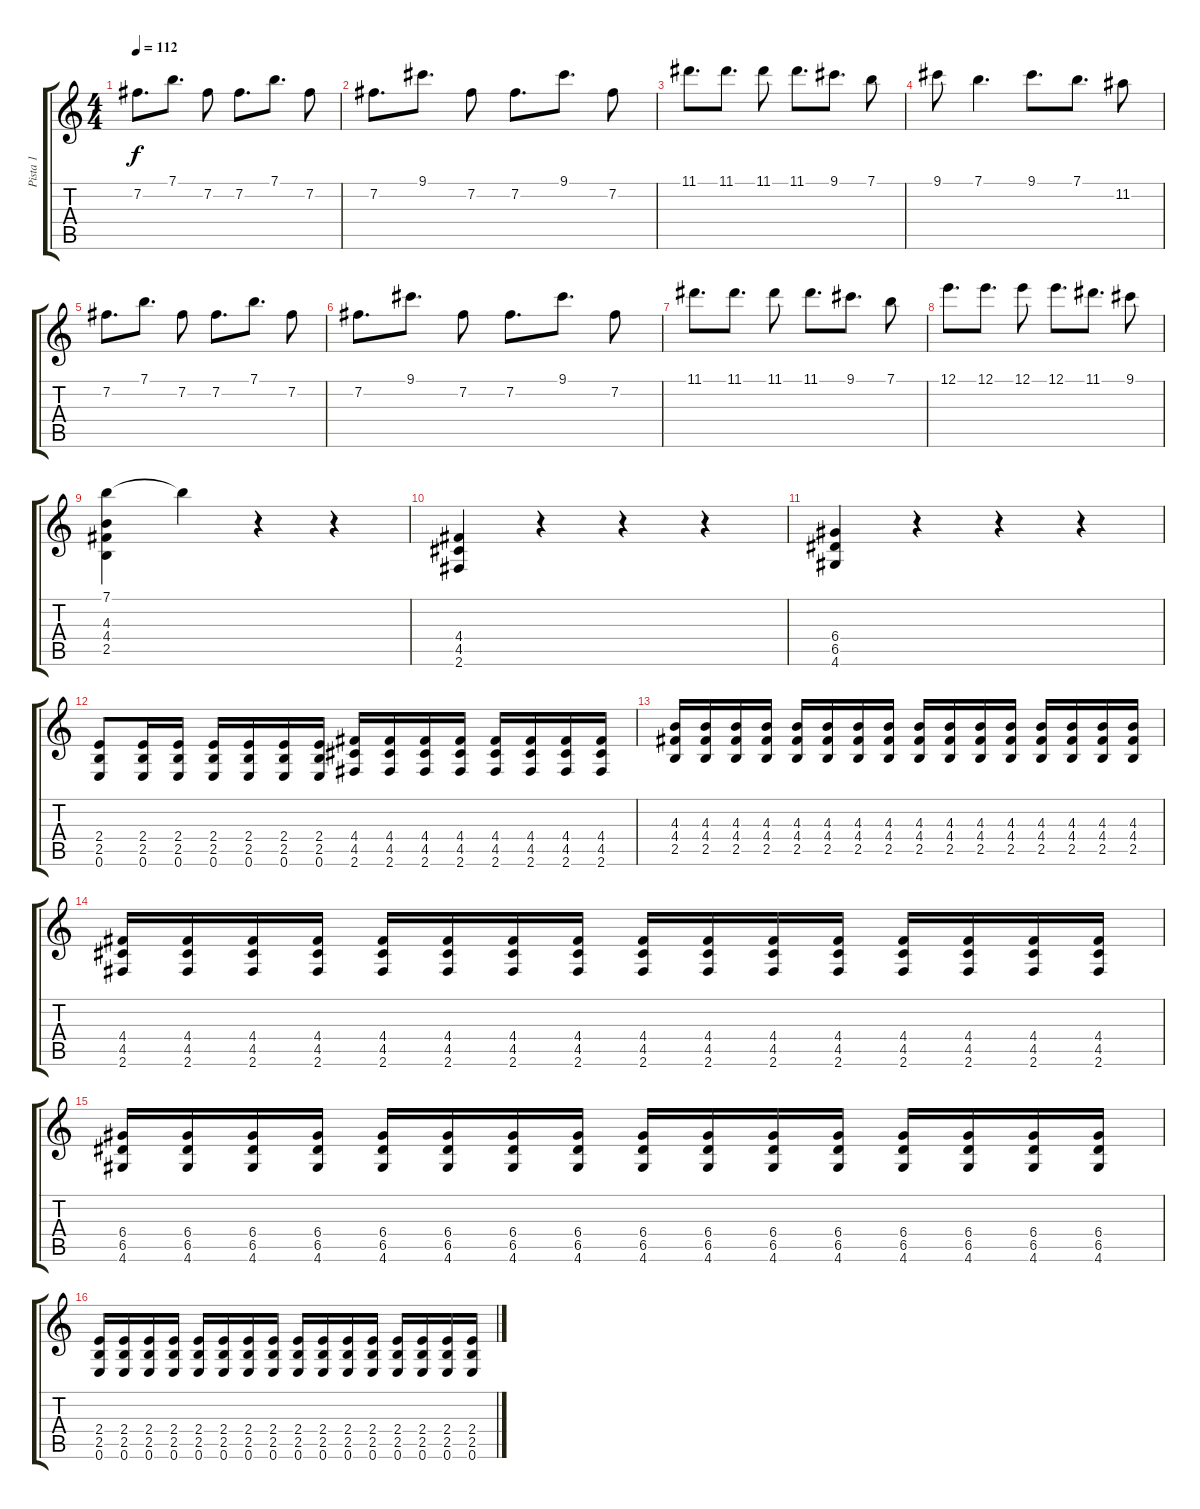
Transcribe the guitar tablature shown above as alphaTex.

\track ("Pista 1" "Pista 1") {instrument distortionguitar}
\staff {score tabs}
\tuning (E4 B3 G3 D3 A2 E2) {hide}
\ts (4 4)
\tempo 112
\clef g2
\ks c
7.2.8{d dy f} 7.1.8{d} 7.2.8 7.2.8{d} 7.1.8{d} 7.2.8 |
7.2.8{d} 9.1.8{d} 7.2.8 7.2.8{d} 9.1.8{d} 7.2.8 |
11.1.8{d} 11.1.8{d} 11.1.8 11.1.8{d} 9.1.8{d} 7.1.8 |
9.1.8 7.1.4{d} 9.1.8{d} 7.1.8{d} 11.2.8 |
7.2.8{d} 7.1.8{d} 7.2.8 7.2.8{d} 7.1.8{d} 7.2.8 |
7.2.8{d} 9.1.8{d} 7.2.8 7.2.8{d} 9.1.8{d} 7.2.8 |
11.1.8{d} 11.1.8{d} 11.1.8 11.1.8{d} 9.1.8{d} 7.1.8 |
12.1.8{d} 12.1.8{d} 12.1.8 12.1.8{d} 11.1.8{d} 9.1.8 |
(7.1 4.3 4.4 2.5).4 7.1{t}.4 r.4 r.4 |
(4.4 4.5 2.6).4 r.4 r.4 r.4 |
(6.4 6.5 4.6).4 r.4 r.4 r.4 |
(2.4 2.5 0.6).8 (2.4 2.5 0.6).16 (2.4 2.5 0.6).16 (2.4 2.5 0.6).16 (2.4 2.5 0.6).16 (2.4 2.5 0.6).16 (2.4 2.5 0.6).16 (4.4 4.5 2.6).16 (4.4 4.5 2.6).16 (4.4 4.5 2.6).16 (4.4 4.5 2.6).16 (4.4 4.5 2.6).16 (4.4 4.5 2.6).16 (4.4 4.5 2.6).16 (4.4 4.5 2.6).16 |
(4.3 4.4 2.5).16 (4.3 4.4 2.5).16 (4.3 4.4 2.5).16 (4.3 4.4 2.5).16 (4.3 4.4 2.5).16 (4.3 4.4 2.5).16 (4.3 4.4 2.5).16 (4.3 4.4 2.5).16 (4.3 4.4 2.5).16 (4.3 4.4 2.5).16 (4.3 4.4 2.5).16 (4.3 4.4 2.5).16 (4.3 4.4 2.5).16 (4.3 4.4 2.5).16 (4.3 4.4 2.5).16 (4.3 4.4 2.5).16 |
(4.4 4.5 2.6).16 (4.4 4.5 2.6).16 (4.4 4.5 2.6).16 (4.4 4.5 2.6).16 (4.4 4.5 2.6).16 (4.4 4.5 2.6).16 (4.4 4.5 2.6).16 (4.4 4.5 2.6).16 (4.4 4.5 2.6).16 (4.4 4.5 2.6).16 (4.4 4.5 2.6).16 (4.4 4.5 2.6).16 (4.4 4.5 2.6).16 (4.4 4.5 2.6).16 (4.4 4.5 2.6).16 (4.4 4.5 2.6).16 |
(6.4 6.5 4.6).16 (6.4 6.5 4.6).16 (6.4 6.5 4.6).16 (6.4 6.5 4.6).16 (6.4 6.5 4.6).16 (6.4 6.5 4.6).16 (6.4 6.5 4.6).16 (6.4 6.5 4.6).16 (6.4 6.5 4.6).16 (6.4 6.5 4.6).16 (6.4 6.5 4.6).16 (6.4 6.5 4.6).16 (6.4 6.5 4.6).16 (6.4 6.5 4.6).16 (6.4 6.5 4.6).16 (6.4 6.5 4.6).16 |
(2.4 2.5 0.6).16 (2.4 2.5 0.6).16 (2.4 2.5 0.6).16 (2.4 2.5 0.6).16 (2.4 2.5 0.6).16 (2.4 2.5 0.6).16 (2.4 2.5 0.6).16 (2.4 2.5 0.6).16 (2.4 2.5 0.6).16 (2.4 2.5 0.6).16 (2.4 2.5 0.6).16 (2.4 2.5 0.6).16 (2.4 2.5 0.6).16 (2.4 2.5 0.6).16 (2.4 2.5 0.6).16 (2.4 2.5 0.6).16
